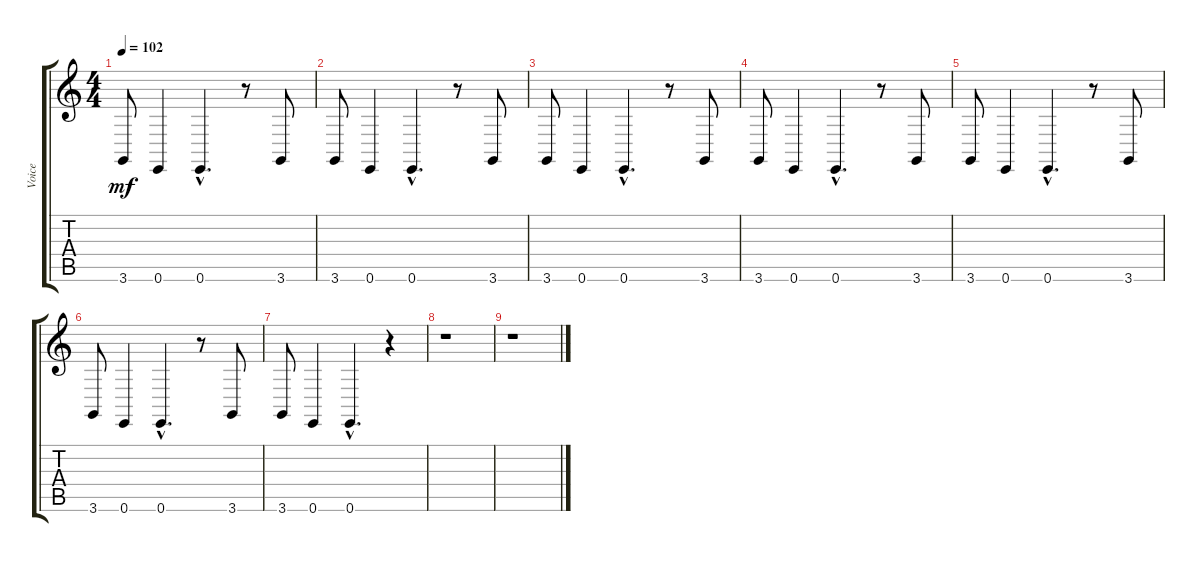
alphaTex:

\track ("Voice" "Voice") {instrument acousticgrandpiano}
\staff {score tabs}
\tuning (E4 B3 G3 D3 A2 E2) {hide}
\ts (4 4)
\tempo 102
\clef g2
\ks c
3.6.8{dy mf} 0.6.4 0.6{hac}.4{d} r.8 3.6.8 |
3.6.8 0.6.4 0.6{hac}.4{d} r.8 3.6.8 |
3.6.8 0.6.4 0.6{hac}.4{d} r.8 3.6.8 |
3.6.8 0.6.4 0.6{hac}.4{d} r.8 3.6.8 |
3.6.8 0.6.4 0.6{hac}.4{d} r.8 3.6.8 |
3.6.8 0.6.4 0.6{hac}.4{d} r.8 3.6.8 |
3.6.8 0.6.4 0.6{hac}.4{d} r.4 |
r.1 |
r.1
